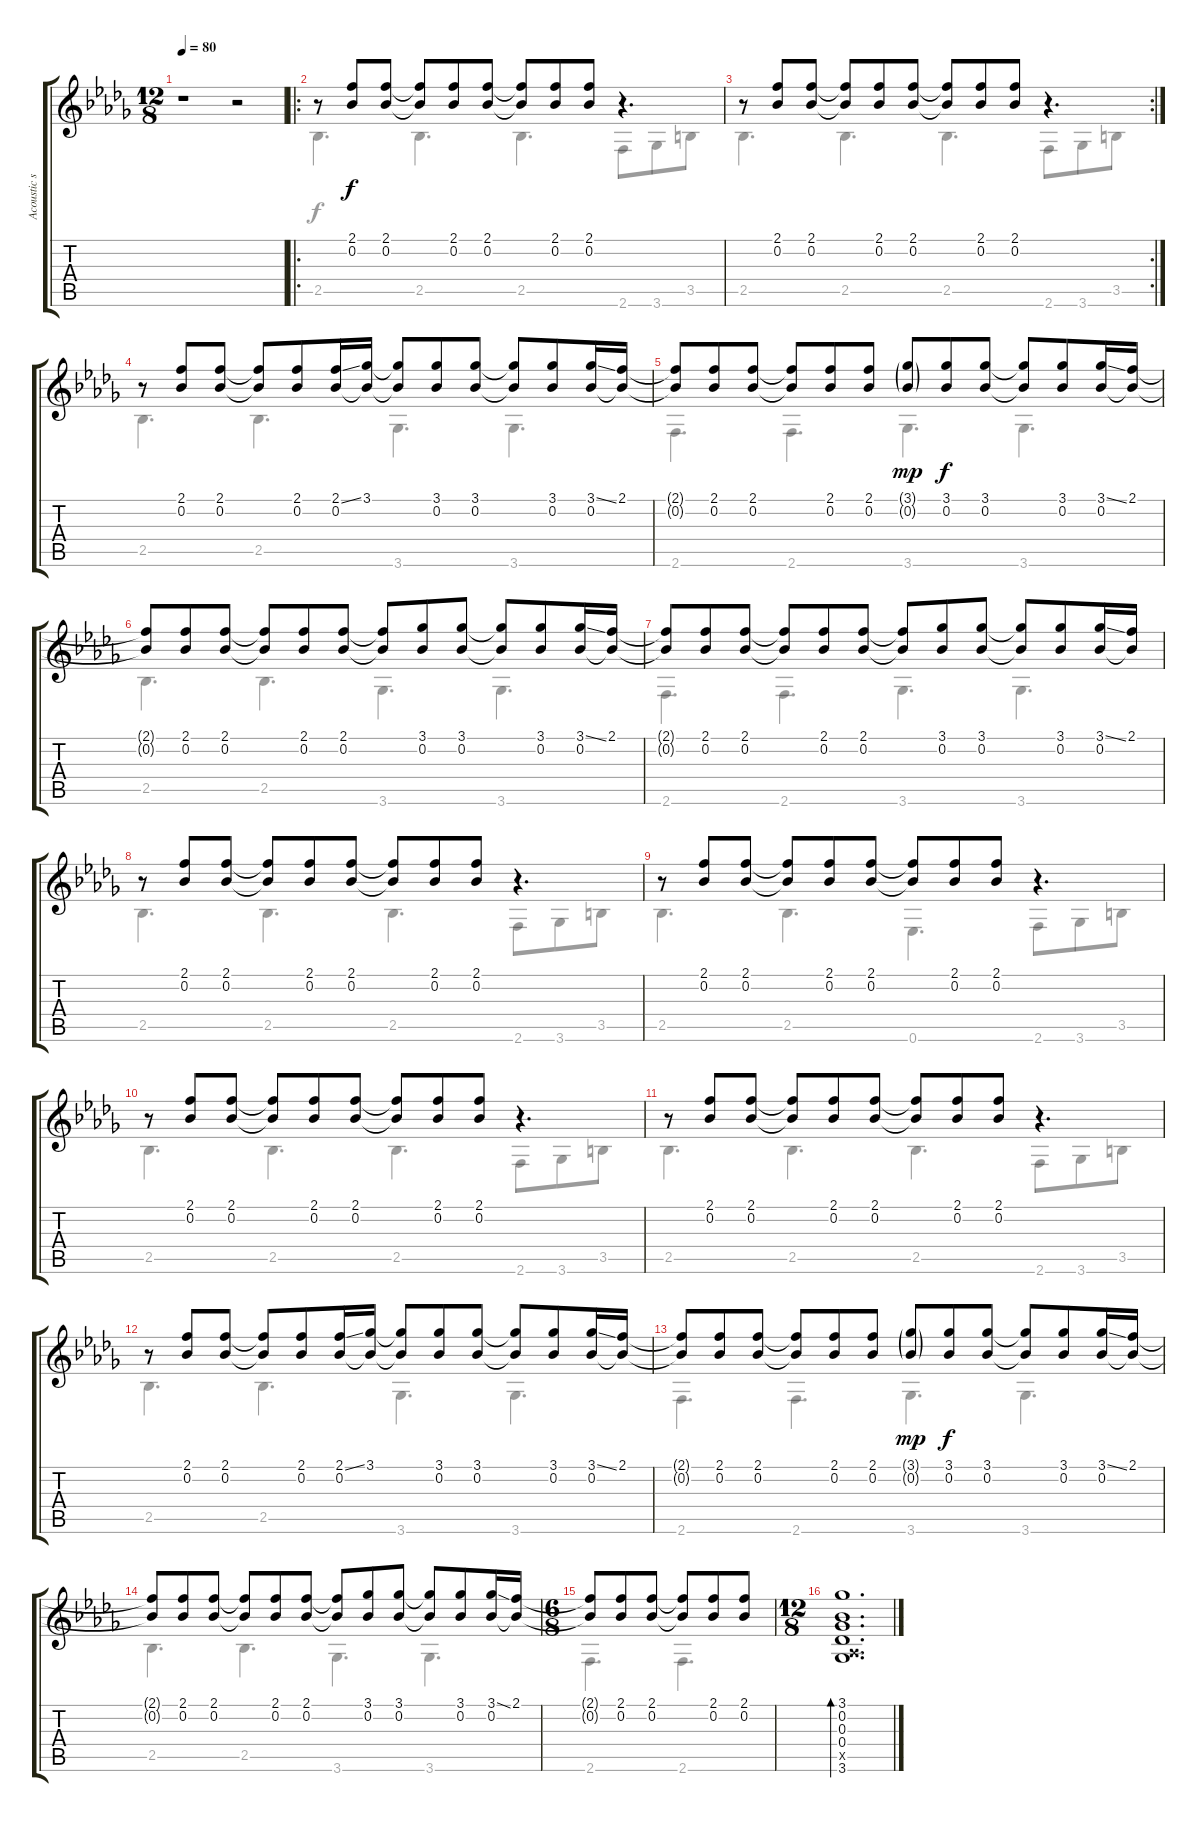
\track ("Acoustic steel" "Acoustic s") {instrument acousticguitarsteel}
\staff {score tabs}
\tuning (Eb4 Bb3 Gb3 Db3 Ab2 Eb2) {hide}
\voice
\ts (12 8)
\tempo 80
\clef g2
\ks db
r.1{dy f instrument acousticguitarsteel} r.2 |
\ro
r.8 (2.1 0.2).8 (2.1 0.2).8 (2.1{t} 0.2{t}).8 (2.1 0.2).8 (2.1 0.2).8 (2.1{t} 0.2{t}).8 (2.1 0.2).8 (2.1 0.2).8 r.4{d} |
\rc 2
r.8 (2.1 0.2).8 (2.1 0.2).8 (2.1{t} 0.2{t}).8 (2.1 0.2).8 (2.1 0.2).8 (2.1{t} 0.2{t}).8 (2.1 0.2).8 (2.1 0.2).8 r.4{d} |
r.8 (2.1 0.2).8 (2.1 0.2).8 (2.1{t} 0.2{t}).8 (2.1 0.2).8 (2.1{ss} 0.2).16 (3.1 0.2{t}).16 (3.1{t} 0.2{t}).8 (3.1 0.2).8 (3.1 0.2).8 (3.1{t} 0.2{t}).8 (3.1 0.2).8 (3.1{ss} 0.2).16 (2.1 0.2{t}).16 |
(2.1{t} 0.2{t}).8 (2.1 0.2).8 (2.1 0.2).8 (2.1{t} 0.2{t}).8 (2.1 0.2).8 (2.1 0.2).8 (3.1{g} 0.2{g}).8{dy mp} (3.1 0.2).8{dy f} (3.1 0.2).8 (3.1{t} 0.2{t}).8 (3.1 0.2).8 (3.1{ss} 0.2).16 (2.1 0.2{t}).16 |
(2.1{t} 0.2{t}).8 (2.1 0.2).8 (2.1 0.2).8 (2.1{t} 0.2{t}).8 (2.1 0.2).8 (2.1 0.2).8 (2.1{t} 0.2{t}).8 (3.1 0.2).8 (3.1 0.2).8 (3.1{t} 0.2{t}).8 (3.1 0.2).8 (3.1{ss} 0.2).16 (2.1 0.2{t}).16 |
(2.1{t} 0.2{t}).8 (2.1 0.2).8 (2.1 0.2).8 (2.1{t} 0.2{t}).8 (2.1 0.2).8 (2.1 0.2).8 (2.1{t} 0.2{t}).8 (3.1 0.2).8 (3.1 0.2).8 (3.1{t} 0.2{t}).8 (3.1 0.2).8 (3.1{ss} 0.2).16 (2.1 0.2{t}).16 |
r.8 (2.1 0.2).8 (2.1 0.2).8 (2.1{t} 0.2{t}).8 (2.1 0.2).8 (2.1 0.2).8 (2.1{t} 0.2{t}).8 (2.1 0.2).8 (2.1 0.2).8 r.4{d} |
r.8 (2.1 0.2).8 (2.1 0.2).8 (2.1{t} 0.2{t}).8 (2.1 0.2).8 (2.1 0.2).8 (2.1{t} 0.2{t}).8 (2.1 0.2).8 (2.1 0.2).8 r.4{d} |
r.8 (2.1 0.2).8 (2.1 0.2).8 (2.1{t} 0.2{t}).8 (2.1 0.2).8 (2.1 0.2).8 (2.1{t} 0.2{t}).8 (2.1 0.2).8 (2.1 0.2).8 r.4{d} |
r.8 (2.1 0.2).8 (2.1 0.2).8 (2.1{t} 0.2{t}).8 (2.1 0.2).8 (2.1 0.2).8 (2.1{t} 0.2{t}).8 (2.1 0.2).8 (2.1 0.2).8 r.4{d} |
r.8 (2.1 0.2).8 (2.1 0.2).8 (2.1{t} 0.2{t}).8 (2.1 0.2).8 (2.1{ss} 0.2).16 (3.1 0.2{t}).16 (3.1{t} 0.2{t}).8 (3.1 0.2).8 (3.1 0.2).8 (3.1{t} 0.2{t}).8 (3.1 0.2).8 (3.1{ss} 0.2).16 (2.1 0.2{t}).16 |
(2.1{t} 0.2{t}).8 (2.1 0.2).8 (2.1 0.2).8 (2.1{t} 0.2{t}).8 (2.1 0.2).8 (2.1 0.2).8 (3.1{g} 0.2{g}).8{dy mp} (3.1 0.2).8{dy f} (3.1 0.2).8 (3.1{t} 0.2{t}).8 (3.1 0.2).8 (3.1{ss} 0.2).16 (2.1 0.2{t}).16 |
(2.1{t} 0.2{t}).8 (2.1 0.2).8 (2.1 0.2).8 (2.1{t} 0.2{t}).8 (2.1 0.2).8 (2.1 0.2).8 (2.1{t} 0.2{t}).8 (3.1 0.2).8 (3.1 0.2).8 (3.1{t} 0.2{t}).8 (3.1 0.2).8 (3.1{ss} 0.2).16 (2.1 0.2{t}).16 |
\ts (6 8)
(2.1{t} 0.2{t}).8 (2.1 0.2).8 (2.1 0.2).8 (2.1{t} 0.2{t}).8 (2.1 0.2).8 (2.1 0.2).8 |
\ts (12 8)
(3.1 0.2 0.3 0.4 0.5{x} 3.6).1{d bd 30}
\voice
\clef g2
\ottava regular
\simile none
\ks db
|
2.5.4{d} 2.5.4{d} 2.5.4{d} 2.6.8 3.6.8 3.5.8 |
2.5.4{d} 2.5.4{d} 2.5.4{d} 2.6.8 3.6.8 3.5.8 |
2.5.4{d} 2.5.4{d} 3.6.4{d} 3.6.4{d} |
2.6.4{d} 2.6.4{d} 3.6.4{d} 3.6.4{d} |
2.5.4{d} 2.5.4{d} 3.6.4{d} 3.6.4{d} |
2.6.4{d} 2.6.4{d} 3.6.4{d} 3.6.4{d} |
2.5.4{d} 2.5.4{d} 2.5.4{d} 2.6.8 3.6.8 3.5.8 |
2.5.4{d} 2.5.4{d} 0.6.4{d} 2.6.8 3.6.8 3.5.8 |
2.5.4{d} 2.5.4{d} 2.5.4{d} 2.6.8 3.6.8 3.5.8 |
2.5.4{d} 2.5.4{d} 2.5.4{d} 2.6.8 3.6.8 3.5.8 |
2.5.4{d} 2.5.4{d} 3.6.4{d} 3.6.4{d} |
2.6.4{d} 2.6.4{d} 3.6.4{d} 3.6.4{d} |
2.5.4{d} 2.5.4{d} 3.6.4{d} 3.6.4{d} |
2.6.4{d} 2.6.4{d} |
